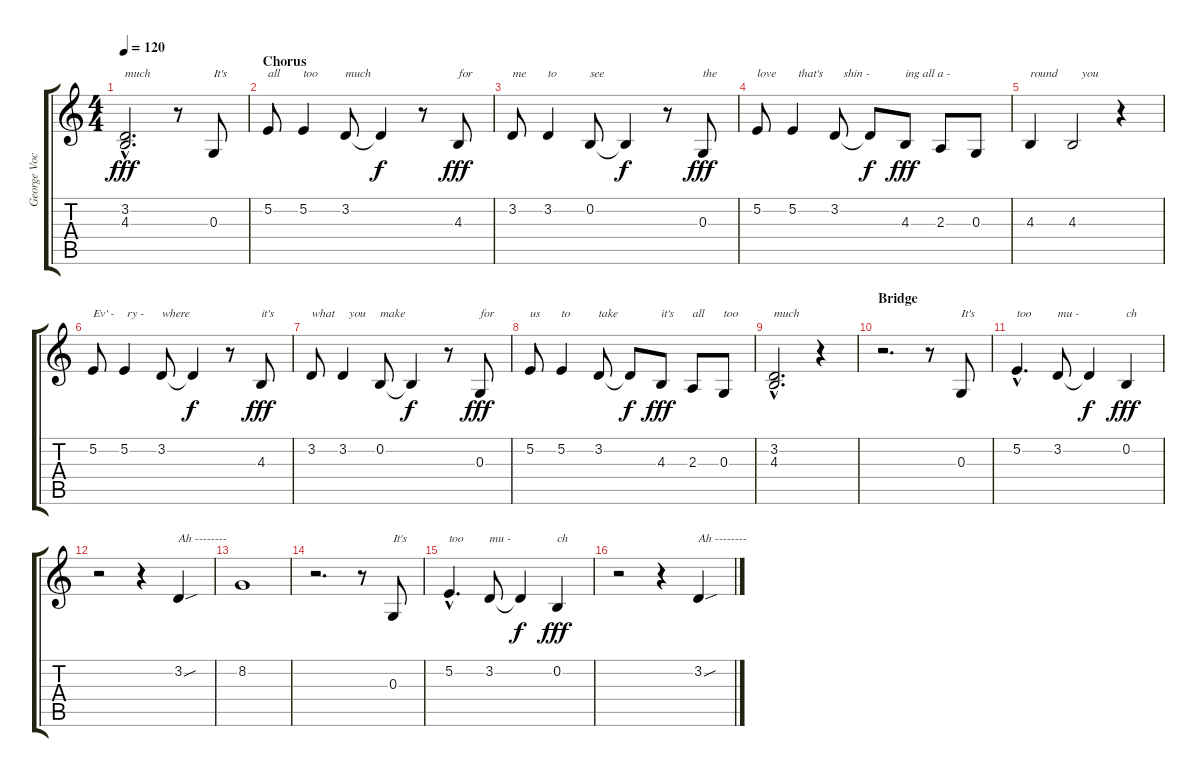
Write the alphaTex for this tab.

\track ("George Vocals" "George Voc") {instrument altosax}
\staff {score tabs}
\tuning (E4 B3 G3 D3 A2 E2) {hide}
\ts (4 4)
\tempo 120
\clef g2
\ks c
(3.2{hac} 4.3{hac}).2{d txt "much" dy fff} r.8 0.3.8{txt "It's"} |
\section ("" "Chorus")
5.2.8{txt "all"} 5.2.4{txt "too"} 3.2.8{txt "much"} 3.2{t}.4{dy f} r.8 4.3.8{txt "for" dy fff} |
3.2.8{txt "me"} 3.2.4{txt "to"} 0.2.8{txt "see"} 0.2{t}.4{dy f} r.8 0.3.8{txt "the" dy fff} |
5.2.8{txt "love"} 5.2.4{txt "  that's"} 3.2.8{txt "   shin -"} 3.2{t}.8{dy f} 4.3.8{txt "ing all a -" dy fff} 2.3.8 0.3.8 |
4.3.4{txt "round"} 4.3.2{txt "   you"} r.4 |
5.2.8{txt "Ev' -"} 5.2.4{txt " ry -"} 3.2.8{txt "where"} 3.2{t}.4{dy f} r.8 4.3.8{txt "it's" dy fff} |
3.2.8{txt "what"} 3.2.4{txt "  you"} 0.2.8{txt "make"} 0.2{t}.4{dy f} r.8 0.3.8{txt "for" dy fff} |
5.2.8{txt "us"} 5.2.4{txt "to"} 3.2.8{txt "take"} 3.2{t}.8{dy f} 4.3.8{txt "it's" dy fff} 2.3.8{txt "all"} 0.3.8{txt "too"} |
(3.2{hac} 4.3{hac}).2{d txt "much"} r.4 |
\section ("" "Bridge")
r.2{d txt " "} r.8 0.3.8{txt "It's"} |
5.2{hac}.4{d txt "too"} 3.2.8{txt "mu -"} 3.2{t}.4{dy f} 0.2.4{txt "ch" dy fff} |
r.2 r.4 3.2{sou}.4{txt "Ah --------"} |
8.2.1 |
r.2{d txt " "} r.8 0.3.8{txt "It's"} |
5.2{hac}.4{d txt "too"} 3.2.8{txt "mu -"} 3.2{t}.4{dy f} 0.2.4{txt "ch" dy fff} |
r.2 r.4 3.2{sou}.4{txt "Ah --------"}
